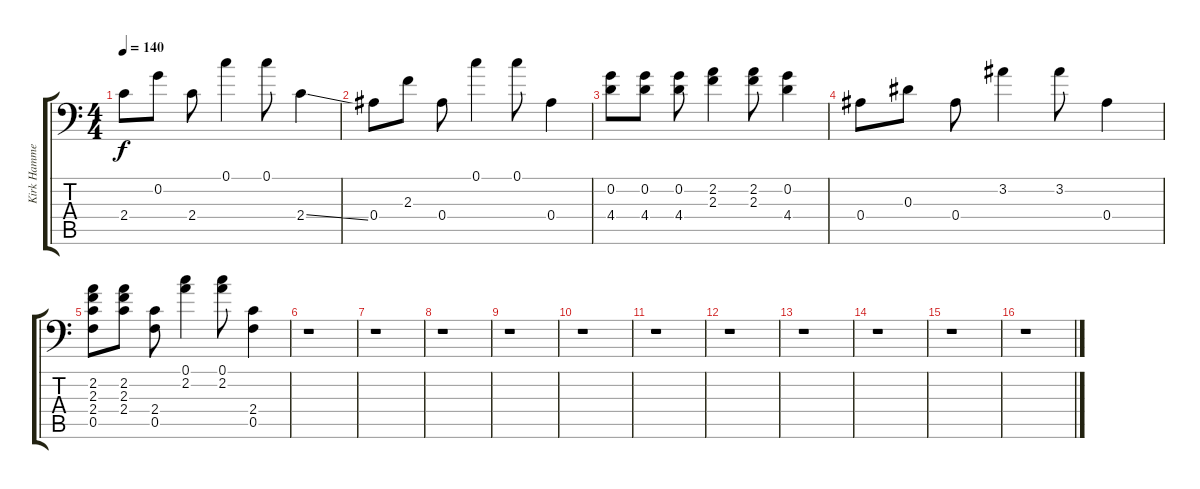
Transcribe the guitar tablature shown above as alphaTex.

\track ("Kirk Hammet (Clean)" "Kirk Hamme") {instrument electricguitarclean}
\staff {score tabs}
\tuning (C4 G3 Eb3 Bb2 F2 Bb1) {hide}
\ts (4 4)
\tempo 140
\clef f4
\ks c
2.4.8{dy f} 0.2.8 2.4.8 0.1.4 0.1.8 2.4{ss}.4 |
0.4.8 2.3.8 0.4.8 0.1.4 0.1.8 0.4.4 |
(0.2 4.4).8 (0.2 4.4).8 (0.2 4.4).8 (2.2 2.3).4 (2.2 2.3).8 (0.2 4.4).4 |
0.4.8 0.3.8 0.4.8 3.2.4 3.2.8 0.4.4 |
(2.2 2.3 2.4 0.5).8 (2.2 2.3 2.4).8 (2.4 0.5).8 (0.1 2.2).4 (0.1 2.2).8 (2.4 0.5).4 |
r.1 |
r.1 |
r.1 |
r.1 |
r.1 |
r.1 |
r.1 |
r.1 |
r.1 |
r.1 |
r.1
